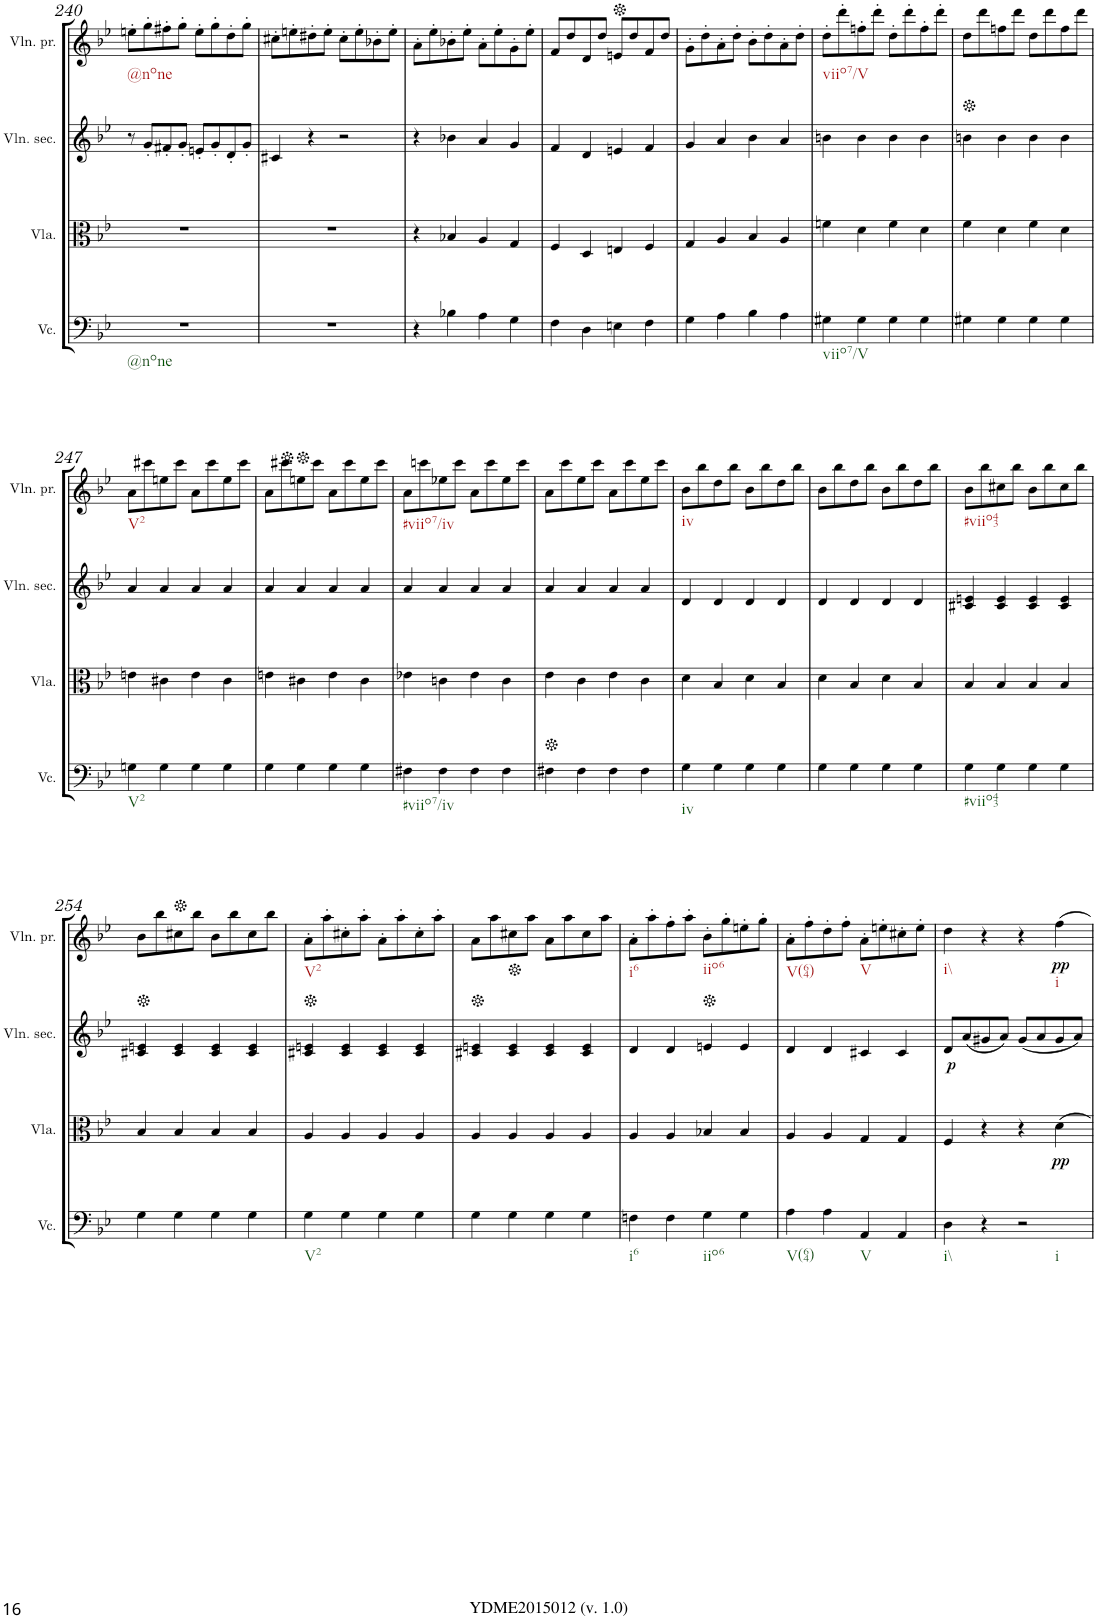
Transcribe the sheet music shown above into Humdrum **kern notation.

**kern	**kern	**dynam	**kern	**dynam	**kern	**dynam
*part4	*part3	*part3	*part2	*part2	*part1	*part1
*staff4	*staff3	*staff3	*staff2	*staff2	*staff1	*staff1
*I"Violoncelle	*I"Viola	*	*I"Violino secondo	*	*I"Violino primo	*
*I'Vc.	*I'Vla.	*	*I'Vln. sec.	*	*I'Vln. pr.	*
!!LO:PB:g=z
*clefF4	*clefC3	*	*clefG2	*	*clefG2	*
*k[b-e-]	*k[b-e-]	*	*k[b-e-]	*	*k[b-e-]	*
*B-:	*B-:	*	*B-:	*	*B-:	*
*M2/2	*M2/2	*	*M2/2	*	*M2/2	*
*met(c|)	*met(c|)	*	*met(c|)	*	*met(c|)	*
=240	=240	=240	=240	=240	=240	=240
!	!	!	!	!	!LO:TX:b:t=@none	!
!LO:TX:b:t=@none	!	!	!	!	!	!
1r	1r	.	8r	.	8een'\L	.
.	.	.	8g'/L	.	8gg'\	.
.	.	.	8f#X'/	.	8ff#X'\	.
.	.	.	8g'/J	.	8gg'\J	.
.	.	.	8en'/L	.	8ee'\L	.
.	.	.	8g'/	.	8gg'\	.
.	.	.	8d'/	.	8dd'\	.
.	.	.	8g'/J	.	8gg'\J	.
=241	=241	=241	=241	=241	=241	=241
1r	1r	.	4c#X/	.	8cc#X'\L	.
.	.	.	.	.	8een'\	.
.	.	.	4r	.	8dd#X'\	.
.	.	.	.	.	8ee'\J	.
.	.	.	2r	.	8cc#'\L	.
.	.	.	.	.	8ee'\	.
.	.	.	.	.	8b-X'\	.
.	.	.	.	.	8ee'\J	.
=242	=242	=242	=242	=242	=242	=242
4r	4r	.	4r	.	8a'\L	.
.	.	.	.	.	8ee-'\	.
4B-X\	4B-X/	.	4b-X\	.	8b-X'\	.
.	.	.	.	.	8ee-'\J	.
4A\	4A/	.	4a/	.	8a'\L	.
.	.	.	.	.	8ee-'\	.
4G\	4G/	.	4g/	.	8g'\	.
.	.	.	.	.	8ee-'\J	.
=243	=243	=243	=243	=243	=243	=243
4F\	4F/	.	4f/	.	8f/L	.
.	.	.	.	.	8dd/	.
4D\	4D/	.	4d/	.	8d/	.
.	.	.	.	.	8dd/J	.
4En\	4En/	.	4en/	.	8en/L	.
.	.	.	.	.	8dd/	.
4F\	4F/	.	4f/	.	8f/	.
.	.	.	.	.	8dd/J	.
=244	=244	=244	=244	=244	=244	=244
4G\	4G/	.	4g/	.	8g'\L	.
.	.	.	.	.	8dd'\	.
4A\	4A/	.	4a/	.	8a'\	.
.	.	.	.	.	8dd'\J	.
4B-\	4B-/	.	4b-\	.	8b-'\L	.
.	.	.	.	.	8dd'\	.
4A\	4A/	.	4a/	.	8a'\	.
.	.	.	.	.	8dd'\J	.
=245	=245	=245	=245	=245	=245	=245
!	!	!	!	!	!LO:TX:b:t=viio7/V	!
!LO:TX:b:t=viio7/V	!	!	!	!	!	!
4G#X\	4fn\	.	4bn\	.	8dd'\L	.
.	.	.	.	.	8ddd'\	.
4G#\	4d\	.	4b\	.	8ffn'\	.
.	.	.	.	.	8ddd'\J	.
4G#\	4f\	.	4b\	.	8dd'\L	.
.	.	.	.	.	8ddd'\	.
4G#\	4d\	.	4b\	.	8ff'\	.
.	.	.	.	.	8ddd'\J	.
=246	=246	=246	=246	=246	=246	=246
4G#X\	4f\	.	4bn\	.	8dd\L	.
.	.	.	.	.	8ddd\	.
4G#\	4d\	.	4b\	.	8ffn\	.
.	.	.	.	.	8ddd\J	.
4G#\	4f\	.	4b\	.	8dd\L	.
.	.	.	.	.	8ddd\	.
4G#\	4d\	.	4b\	.	8ff\	.
.	.	.	.	.	8ddd\J	.
!!LO:LB:g=z
=247	=247	=247	=247	=247	=247	=247
!	!	!	!	!	!LO:TX:b:t=V2	!
!LO:TX:b:t=V2	!	!	!	!	!	!
4Gn\	4en\	.	4a/	.	8a\L	.
.	.	.	.	.	8ccc#X\	.
4G\	4c#X\	.	4a/	.	8een\	.
.	.	.	.	.	8ccc#\J	.
4G\	4e\	.	4a/	.	8a\L	.
.	.	.	.	.	8ccc#\	.
4G\	4c#\	.	4a/	.	8ee\	.
.	.	.	.	.	8ccc#\J	.
=248	=248	=248	=248	=248	=248	=248
4G\	4en\	.	4a/	.	8a\L	.
.	.	.	.	.	8ccc#X\	.
4G\	4c#X\	.	4a/	.	8een\	.
.	.	.	.	.	8ccc#\J	.
4G\	4e\	.	4a/	.	8a\L	.
.	.	.	.	.	8ccc#\	.
4G\	4c#\	.	4a/	.	8ee\	.
.	.	.	.	.	8ccc#\J	.
=249	=249	=249	=249	=249	=249	=249
!	!	!	!	!	!LO:TX:b:t=#viio7/iv	!
!LO:TX:b:t=#viio7/iv	!	!	!	!	!	!
4F#X\	4e-X\	.	4a/	.	8a\L	.
.	.	.	.	.	8cccn\	.
4F#\	4cn\	.	4a/	.	8ee-X\	.
.	.	.	.	.	8ccc\J	.
4F#\	4e-\	.	4a/	.	8a\L	.
.	.	.	.	.	8ccc\	.
4F#\	4c\	.	4a/	.	8ee-\	.
.	.	.	.	.	8ccc\J	.
=250	=250	=250	=250	=250	=250	=250
4F#X\	4e-\	.	4a/	.	8a\L	.
.	.	.	.	.	8ccc\	.
4F#\	4c\	.	4a/	.	8ee-\	.
.	.	.	.	.	8ccc\J	.
4F#\	4e-\	.	4a/	.	8a\L	.
.	.	.	.	.	8ccc\	.
4F#\	4c\	.	4a/	.	8ee-\	.
.	.	.	.	.	8ccc\J	.
=251	=251	=251	=251	=251	=251	=251
!	!	!	!	!	!LO:TX:b:t=iv	!
!LO:TX:b:t=iv	!	!	!	!	!	!
4G\	4d\	.	4d/	.	8b-\L	.
.	.	.	.	.	8bb-\	.
4G\	4B-/	.	4d/	.	8dd\	.
.	.	.	.	.	8bb-\J	.
4G\	4d\	.	4d/	.	8b-\L	.
.	.	.	.	.	8bb-\	.
4G\	4B-/	.	4d/	.	8dd\	.
.	.	.	.	.	8bb-\J	.
=252	=252	=252	=252	=252	=252	=252
4G\	4d\	.	4d/	.	8b-\L	.
.	.	.	.	.	8bb-\	.
4G\	4B-/	.	4d/	.	8dd\	.
.	.	.	.	.	8bb-\J	.
4G\	4d\	.	4d/	.	8b-\L	.
.	.	.	.	.	8bb-\	.
4G\	4B-/	.	4d/	.	8dd\	.
.	.	.	.	.	8bb-\J	.
=253	=253	=253	=253	=253	=253	=253
!	!	!	!	!	!LO:TX:b:t=#viio43	!
!LO:TX:b:t=#viio43	!	!	!	!	!	!
4G\	4B-/	.	4c#X/ 4en/	.	8b-\L	.
.	.	.	.	.	8bb-\	.
4G\	4B-/	.	4c#/ 4e/	.	8cc#X\	.
.	.	.	.	.	8bb-\J	.
4G\	4B-/	.	4c#/ 4e/	.	8b-\L	.
.	.	.	.	.	8bb-\	.
4G\	4B-/	.	4c#/ 4e/	.	8cc#\	.
.	.	.	.	.	8bb-\J	.
!!LO:LB:g=z
=254	=254	=254	=254	=254	=254	=254
4G\	4B-/	.	4c#X/ 4en/	.	8b-\L	.
.	.	.	.	.	8bb-\	.
4G\	4B-/	.	4c#/ 4e/	.	8cc#X\	.
.	.	.	.	.	8bb-\J	.
4G\	4B-/	.	4c#/ 4e/	.	8b-\L	.
.	.	.	.	.	8bb-\	.
4G\	4B-/	.	4c#/ 4e/	.	8cc#\	.
.	.	.	.	.	8bb-\J	.
=255	=255	=255	=255	=255	=255	=255
!	!	!	!	!	!LO:TX:b:t=V2	!
!LO:TX:b:t=V2	!	!	!	!	!	!
4G\	4A/	.	4c#X/ 4en/	.	8a'\L	.
.	.	.	.	.	8aa'\	.
4G\	4A/	.	4c#/ 4e/	.	8cc#X'\	.
.	.	.	.	.	8aa'\J	.
4G\	4A/	.	4c#/ 4e/	.	8a'\L	.
.	.	.	.	.	8aa'\	.
4G\	4A/	.	4c#/ 4e/	.	8cc#'\	.
.	.	.	.	.	8aa'\J	.
=256	=256	=256	=256	=256	=256	=256
4G\	4A/	.	4c#X/ 4en/	.	8a\L	.
.	.	.	.	.	8aa\	.
4G\	4A/	.	4c#/ 4e/	.	8cc#X\	.
.	.	.	.	.	8aa\J	.
4G\	4A/	.	4c#/ 4e/	.	8a\L	.
.	.	.	.	.	8aa\	.
4G\	4A/	.	4c#/ 4e/	.	8cc#\	.
.	.	.	.	.	8aa\J	.
=257	=257	=257	=257	=257	=257	=257
!	!	!	!	!	!LO:TX:b:t=i6	!
!LO:TX:b:t=i6	!	!	!	!	!	!
4Fn\	4A/	.	4d/	.	8a'\L	.
.	.	.	.	.	8aa'\	.
4F\	4A/	.	4d/	.	8ff'\	.
.	.	.	.	.	8aa'\J	.
!	!	!	!	!	!LO:TX:b:t=iio6	!
!LO:TX:b:t=iio6	!	!	!	!	!	!
4G\	4B-X/	.	4en/	.	8b-'\L	.
.	.	.	.	.	8gg'\	.
4G\	4B-/	.	4e/	.	8een'\	.
.	.	.	.	.	8gg'\J	.
=258	=258	=258	=258	=258	=258	=258
!	!	!	!	!	!LO:TX:b:t=V(64)	!
!LO:TX:b:t=V(64)	!	!	!	!	!	!
4A\	4A/	.	4d/	.	8a'\L	.
.	.	.	.	.	8ff'\	.
4A\	4A/	.	4d/	.	8dd'\	.
.	.	.	.	.	8ff'\J	.
!	!	!	!	!	!LO:TX:b:t=V	!
!LO:TX:b:t=V	!	!	!	!	!	!
4AA/	4G/	.	4c#X/	.	8a'\L	.
.	.	.	.	.	8een'\	.
4AA/	4G/	.	4c#/	.	8cc#X'\	.
.	.	.	.	.	8ee'\J	.
=259	=259	=259	=259	=259	=259	=259
!	!	!	!	!	!LO:TX:b:t=i\\	!
!LO:TX:b:t=i\\	!	!	!	!	!	!
!	!	!	!	!LO:DY:b	!	!
4D\	4F/	.	8d/L	p	4dd\	.
.	.	.	(<8a/	.	.	.
4r	4r	.	8g#X/	.	4r	.
.	.	.	8a/J)	.	.	.
!LO:TX:b:t=i	!	!	!	!	!	!
2r	4r	.	(<8g#/L	.	4r	.
.	.	.	8a/	.	.	.
!	!	!	!	!	!LO:TX:b:t=i	!
!	!	!LO:DY:b	!	!	!	!LO:DY:b
.	4d\	pp	8g#/	.	4ff\	pp
.	.	.	8a/J)	.	.	.
=	=	=	=	=	=	=
*-	*-	*-	*-	*-	*-	*-
